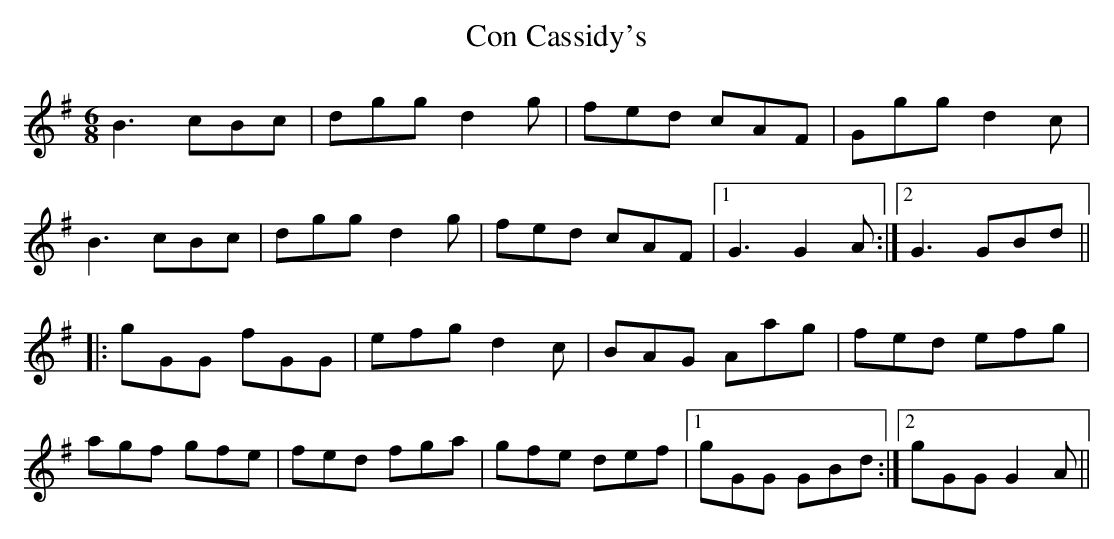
X:1
T:Con Cassidy's
M:6/8
K:G
B3 cBc|dgg d2g|fed cAF|Ggg d2c|
B3 cBc|dgg d2g|fed cAF|1 G3 G2A:|2 G3 GBd||
|:gGG fGG|efg d2c|BAG Aag|fed efg|
agf gfe|fed fga|gfe def|1 gGG GBd:|2 gGG G2A||
